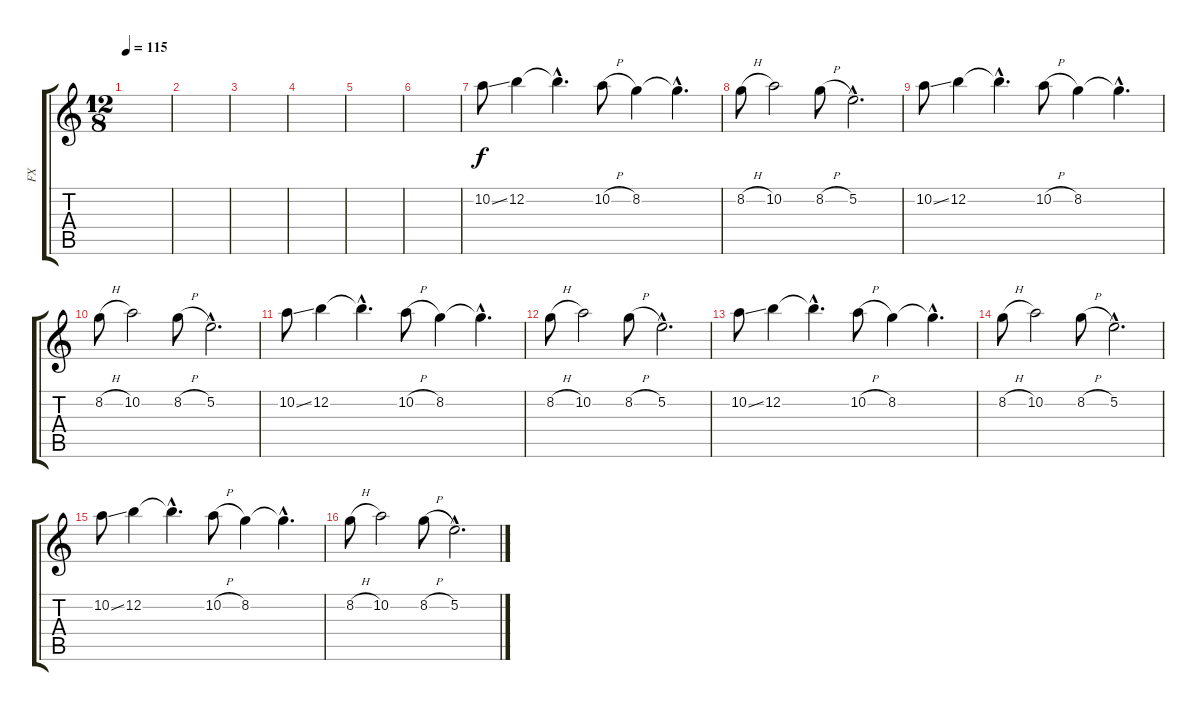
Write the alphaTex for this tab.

\track ("FX" "FX") {instrument distortionguitar}
\staff {score tabs}
\tuning (E4 B3 G3 D3 A2 E2) {hide}
\ts (12 8)
\tempo 115
\clef g2
\ks c
|
|
|
|
|
|
10.2{ss}.8 12.2.4 12.2{hac t}.4{d} 10.2{h}.8 8.2.4 8.2{hac t}.4{d} |
8.2{h}.8 10.2.2 8.2{h}.8 5.2{hac}.2{d} |
10.2{ss}.8 12.2.4 12.2{hac t}.4{d} 10.2{h}.8 8.2.4 8.2{hac t}.4{d} |
8.2{h}.8 10.2.2 8.2{h}.8 5.2{hac}.2{d} |
10.2{ss}.8 12.2.4 12.2{hac t}.4{d} 10.2{h}.8 8.2.4 8.2{hac t}.4{d} |
8.2{h}.8 10.2.2 8.2{h}.8 5.2{hac}.2{d} |
10.2{ss}.8 12.2.4 12.2{hac t}.4{d} 10.2{h}.8 8.2.4 8.2{hac t}.4{d} |
8.2{h}.8 10.2.2 8.2{h}.8 5.2{hac}.2{d} |
10.2{ss}.8 12.2.4 12.2{hac t}.4{d} 10.2{h}.8 8.2.4 8.2{hac t}.4{d} |
8.2{h}.8 10.2.2 8.2{h}.8 5.2{hac}.2{d}
